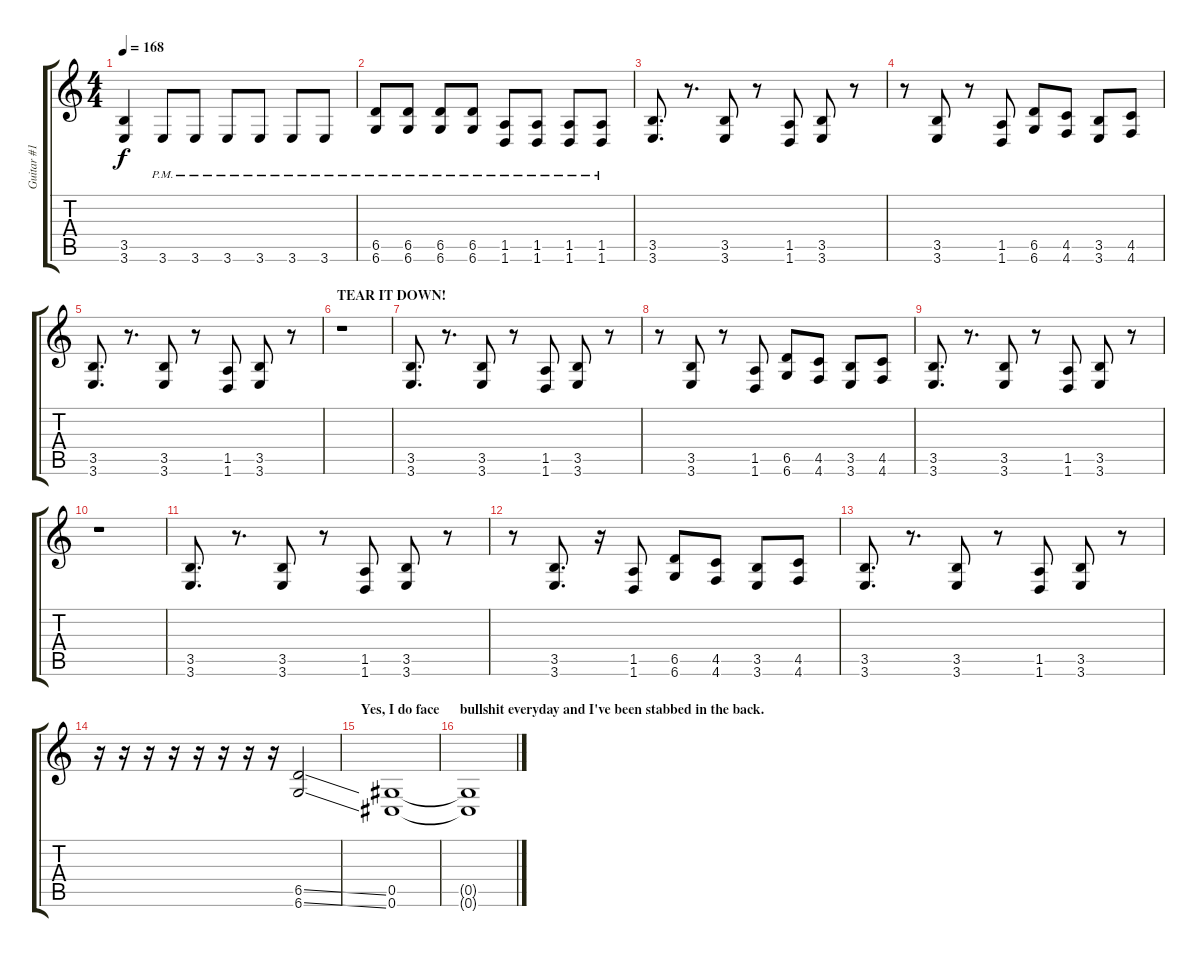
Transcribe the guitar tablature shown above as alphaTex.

\track ("Guitar #1" "Guitar #1") {instrument distortionguitar}
\staff {score tabs}
\tuning (Eb4 Bb3 Gb3 Db3 Ab2 Db2) {hide}
\ts (4 4)
\tempo 168
\clef g2
\ks c
(3.5 3.6).4{dy f} 3.6{pm}.8 3.6{pm}.8 3.6{pm}.8 3.6{pm}.8 3.6{pm}.8 3.6{pm}.8 |
(6.5{pm} 6.6{pm}).8 (6.5{pm} 6.6{pm}).8 (6.5{pm} 6.6{pm}).8 (6.5{pm} 6.6{pm}).8 (1.5{pm} 1.6{pm}).8 (1.5{pm} 1.6{pm}).8 (1.5{pm} 1.6{pm}).8 (1.5{pm} 1.6{pm}).8 |
(3.5 3.6).8{d} r.8{d} (3.5 3.6).8 r.8 (1.5 1.6).8 (3.5 3.6).8 r.8 |
r.8 (3.5 3.6).8 r.8 (1.5 1.6).8 (6.5 6.6).8 (4.5 4.6).8 (3.5 3.6).8 (4.5 4.6).8 |
(3.5 3.6).8{d} r.8{d} (3.5 3.6).8 r.8 (1.5 1.6).8 (3.5 3.6).8 r.8 |
\section ("" "TEAR IT DOWN!")
r.1 |
(3.5 3.6).8{d} r.8{d} (3.5 3.6).8 r.8 (1.5 1.6).8 (3.5 3.6).8 r.8 |
r.8 (3.5 3.6).8 r.8 (1.5 1.6).8 (6.5 6.6).8 (4.5 4.6).8 (3.5 3.6).8 (4.5 4.6).8 |
(3.5 3.6).8{d} r.8{d} (3.5 3.6).8 r.8 (1.5 1.6).8 (3.5 3.6).8 r.8 |
r.1 |
(3.5 3.6).8{d} r.8{d} (3.5 3.6).8 r.8 (1.5 1.6).8 (3.5 3.6).8 r.8 |
r.8 (3.5 3.6).8{d} r.16 (1.5 1.6).8 (6.5 6.6).8 (4.5 4.6).8 (3.5 3.6).8 (4.5 4.6).8 |
(3.5 3.6).8{d} r.8{d} (3.5 3.6).8 r.8 (1.5 1.6).8 (3.5 3.6).8 r.8 |
r.16 r.16 r.16 r.16 r.16 r.16 r.16 r.16 (6.5{ss} 6.6{ss}).2 |
\section ("" "Yes, I do face")
(0.5 0.6).1 |
\section ("" "bullshit everyday and I've been stabbed in the back.")
(0.5{t} 0.6{t}).1
